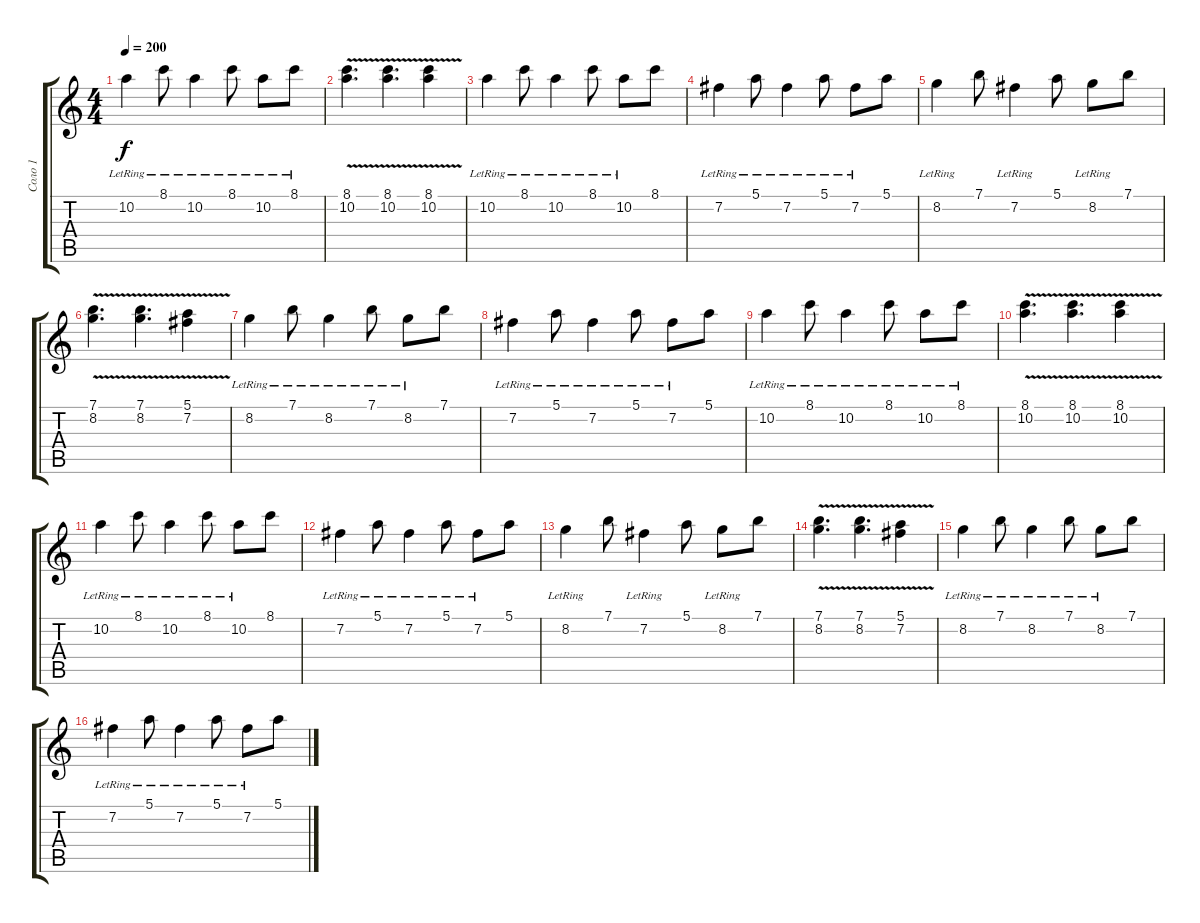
\track ("Соло 1" "Соло 1") {instrument acousticguitarsteel}
\staff {score tabs}
\tuning (E4 B3 G3 D3 A2 E2) {hide}
\ts (4 4)
\tempo 200
\clef g2
\ks c
10.2{lr}.4{dy f} 8.1{lr}.8 10.2{lr}.4 8.1{lr}.8 10.2{lr}.8 8.1{lr}.8 |
(8.1 10.2{v}).4{d} (8.1 10.2{v}).4{d} (8.1 10.2{v}).4 |
10.2{lr}.4 8.1{lr}.8 10.2{lr}.4 8.1{lr}.8 10.2{lr}.8 8.1.8 |
7.2{lr}.4 5.1{lr}.8 7.2{lr}.4 5.1{lr}.8 7.2{lr}.8 5.1.8 |
8.2{lr}.4 7.1.8 7.2{lr}.4 5.1.8 8.2{lr}.8 7.1.8 |
(7.1 8.2{v}).4{d} (7.1 8.2{v}).4{d} (5.1 7.2{v}).4 |
8.2{lr}.4 7.1{lr}.8 8.2{lr}.4 7.1{lr}.8 8.2{lr}.8 7.1.8 |
7.2{lr}.4 5.1{lr}.8 7.2{lr}.4 5.1{lr}.8 7.2{lr}.8 5.1.8 |
10.2{lr}.4 8.1{lr}.8 10.2{lr}.4 8.1{lr}.8 10.2{lr}.8 8.1{lr}.8 |
(8.1 10.2{v}).4{d} (8.1 10.2{v}).4{d} (8.1 10.2{v}).4 |
10.2{lr}.4 8.1{lr}.8 10.2{lr}.4 8.1{lr}.8 10.2{lr}.8 8.1.8 |
7.2{lr}.4 5.1{lr}.8 7.2{lr}.4 5.1{lr}.8 7.2{lr}.8 5.1.8 |
8.2{lr}.4 7.1.8 7.2{lr}.4 5.1.8 8.2{lr}.8 7.1.8 |
(7.1 8.2{v}).4{d} (7.1 8.2{v}).4{d} (5.1 7.2{v}).4 |
8.2{lr}.4 7.1{lr}.8 8.2{lr}.4 7.1{lr}.8 8.2{lr}.8 7.1.8 |
7.2{lr}.4 5.1{lr}.8 7.2{lr}.4 5.1{lr}.8 7.2{lr}.8 5.1.8
